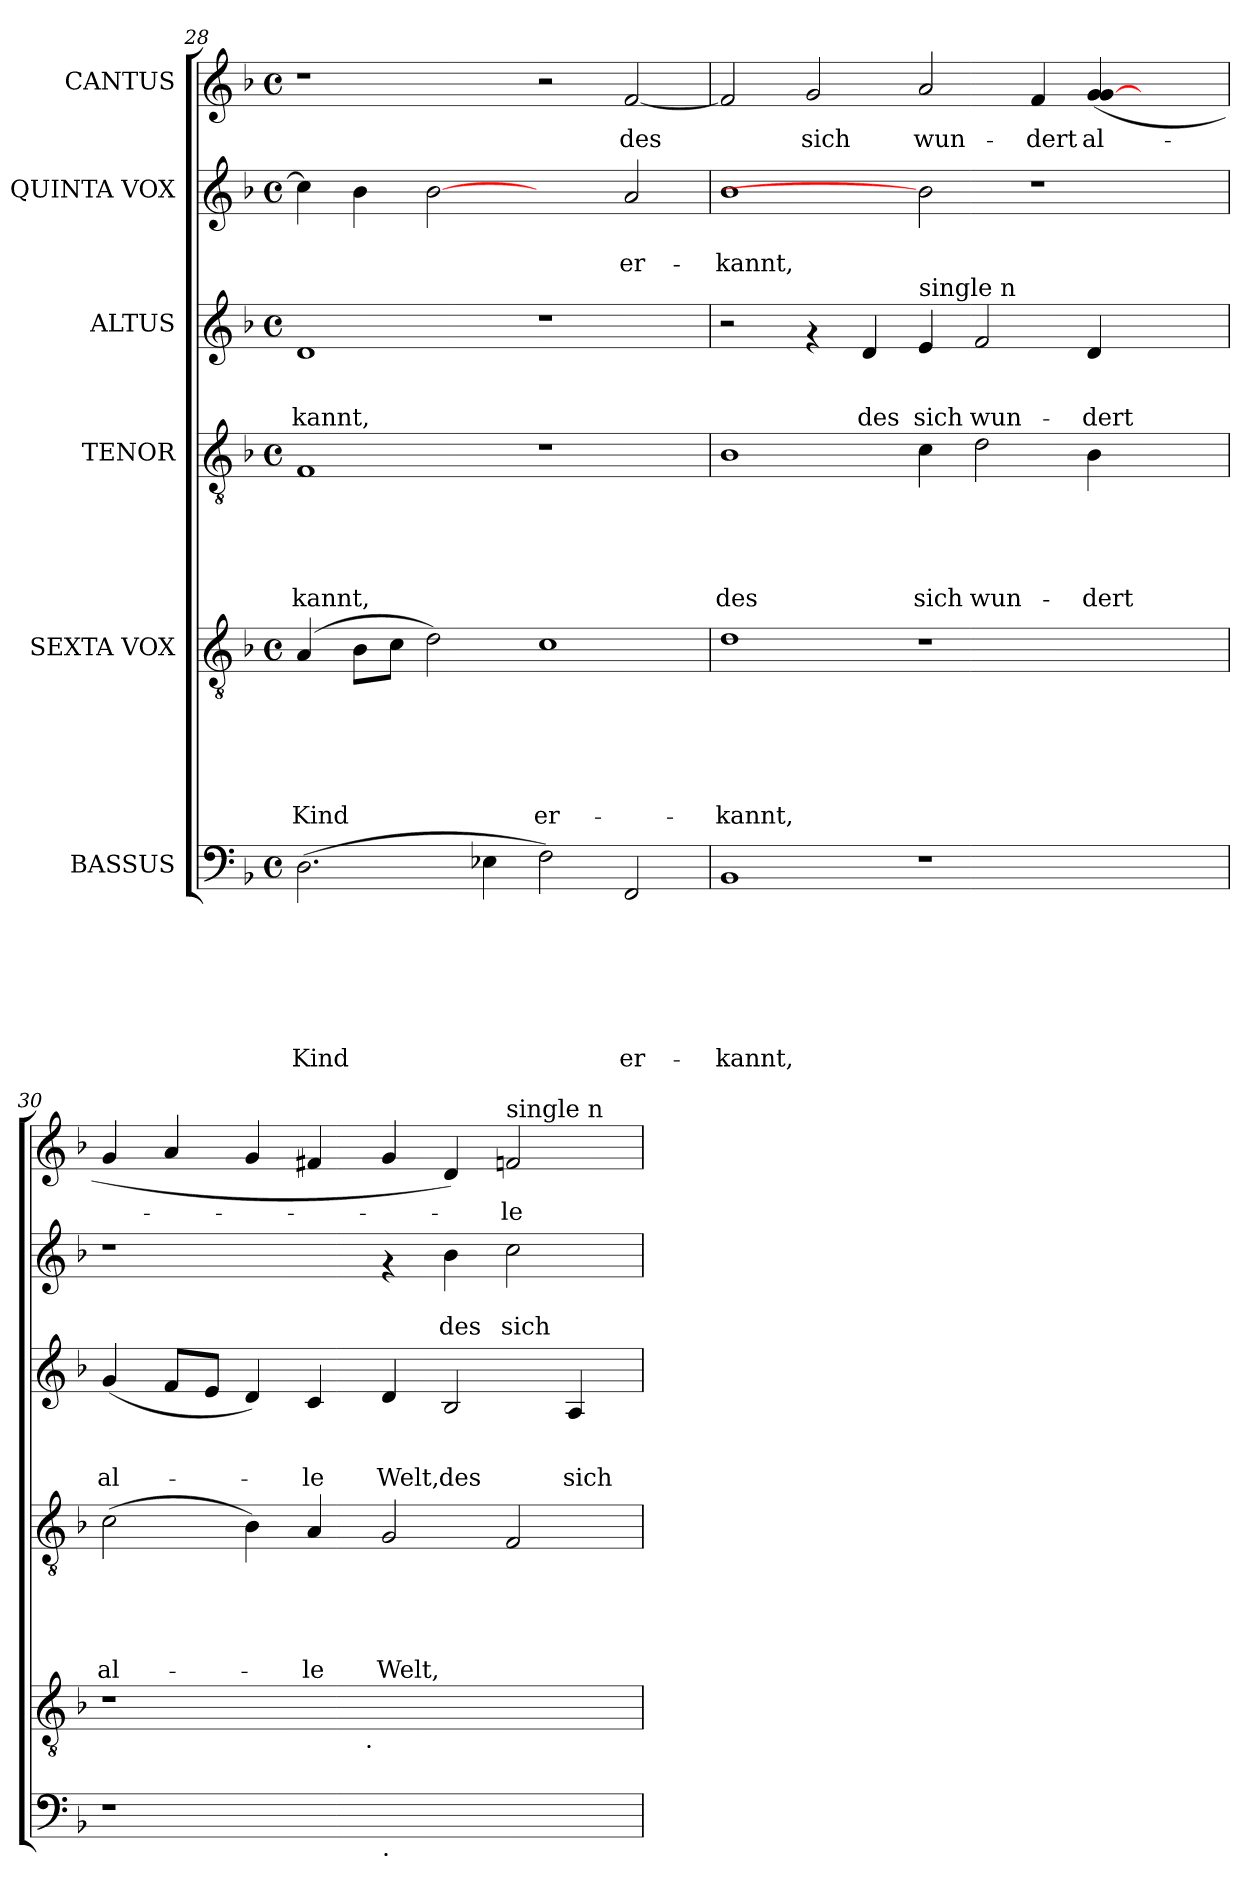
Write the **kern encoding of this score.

**kern	**text	**text	**text	**text	**text	**text	**text	**kern	**text	**text	**text	**text	**text	**text	**kern	**text	**text	**text	**text	**text	**kern	**text	**text	**text	**kern	**text	**text	**kern	**text
*part6	*part6	*part6	*part6	*part6	*part6	*part6	*part6	*part5	*part5	*part5	*part5	*part5	*part5	*part5	*part4	*part4	*part4	*part4	*part4	*part4	*part3	*part3	*part3	*part3	*part2	*part2	*part2	*part1	*part1
*staff6	*staff6	*staff6	*staff6	*staff6	*staff6	*staff6	*staff6	*staff5	*staff5	*staff5	*staff5	*staff5	*staff5	*staff5	*staff4	*staff4	*staff4	*staff4	*staff4	*staff4	*staff3	*staff3	*staff3	*staff3	*staff2	*staff2	*staff2	*staff1	*staff1
*I"BASSUS	*	*	*	*	*	*	*	*I"SEXTA VOX	*	*	*	*	*	*	*I"TENOR	*	*	*	*	*	*I"ALTUS	*	*	*	*I"QUINTA VOX	*	*	*I"CANTUS	*
*clefF4	*	*	*	*	*	*	*	*clefGv2	*	*	*	*	*	*	*clefGv2	*	*	*	*	*	*clefG2	*	*	*	*clefG2	*	*	*clefG2	*
*k[b-]	*	*	*	*	*	*	*	*k[b-]	*	*	*	*	*	*	*k[b-]	*	*	*	*	*	*k[b-]	*	*	*	*k[b-]	*	*	*k[b-]	*
*F:	*	*	*	*	*	*	*	*F:	*	*	*	*	*	*	*F:	*	*	*	*	*	*F:	*	*	*	*F:	*	*	*F:	*
*M4/4	*	*	*	*	*	*	*	*M4/4	*	*	*	*	*	*	*M4/4	*	*	*	*	*	*M4/4	*	*	*	*M4/4	*	*	*M4/4	*
*met(c)	*	*	*	*	*	*	*	*met(c)	*	*	*	*	*	*	*met(c)	*	*	*	*	*	*met(c)	*	*	*	*met(c)	*	*	*met(c)	*
=28	=28	=28	=28	=28	=28	=28	=28	=28	=28	=28	=28	=28	=28	=28	=28	=28	=28	=28	=28	=28	=28	=28	=28	=28	=28	=28	=28	=28	=28
!	!	!	!	!	!	!	!LO:LY:b	!	!	!	!	!	!	!LO:LY:b	!	!	!	!	!	!LO:LY:b	!	!	!	!LO:LY:b:rj	!	!	!	!	!
(>2.D\	.	.	.	.	.	.	Kind	(4A/	.	.	.	.	.	Kind	1F	.	.	.	.	-kannt,	1d	.	.	-kannt,	4cc\]	.	.	1r	.
.	.	.	.	.	.	.	.	8B-\L	.	.	.	.	.	.	.	.	.	.	.	.	.	.	.	.	4b-\	.	.	.	.
.	.	.	.	.	.	.	.	8c\J	.	.	.	.	.	.	.	.	.	.	.	.	.	.	.	.	.	.	.	.	.
.	.	.	.	.	.	.	.	2d\)	.	.	.	.	.	.	.	.	.	.	.	.	.	.	.	.	[2b-	.	.	.	.
4E-X\	.	.	.	.	.	.	.	.	.	.	.	.	.	.	.	.	.	.	.	.	.	.	.	.	.	.	.	.	.
!	!	!	!	!	!	!	!	!	!	!	!	!	!	!LO:LY:b	!	!	!	!	!	!	!	!	!	!	!	!	!	!	!
2F\)	.	.	.	.	.	.	.	1c	.	.	.	.	.	er-	1r	.	.	.	.	.	1r	.	.	.	2ryy	.	.	2r	.
!	!	!	!	!	!	!	!LO:LY:b	!	!	!	!	!	!	!	!	!	!	!	!	!	!	!	!	!	!	!	!LO:LY:b	!	!LO:LY:b
2FF/	.	.	.	.	.	.	er-	.	.	.	.	.	.	.	.	.	.	.	.	.	.	.	.	.	2a/	.	er-	[<2f/	des
!!LO:PB:g=z
=29	=29	=29	=29	=29	=29	=29	=29	=29	=29	=29	=29	=29	=29	=29	=29	=29	=29	=29	=29	=29	=29	=29	=29	=29	=29	=29	=29	=29	=29
!	!	!	!	!	!	!	!LO:LY:b	!	!	!	!	!	!	!LO:LY:b	!	!	!	!	!	!LO:LY:b	!	!	!	!	!	!	!LO:LY:b	!	!
1BB-	.	.	.	.	.	.	-kannt,	1d	.	.	.	.	.	-kannt,	1B-	.	.	.	.	des	2r	.	.	.	1b-	.	-kannt,	2f/]	.
!	!	!	!	!	!	!	!	!	!	!	!	!	!	!	!	!	!	!	!	!	!	!	!	!	!	!	!	!	!LO:LY:b
.	.	.	.	.	.	.	.	.	.	.	.	.	.	.	.	.	.	.	.	.	4rf	.	.	.	.	.	.	2g/	sich
!	!	!	!	!	!	!	!	!	!	!	!	!	!	!	!	!	!	!	!	!	!	!	!	!LO:LY:b:rj	!	!	!	!	!
.	.	.	.	.	.	.	.	.	.	.	.	.	.	.	.	.	.	.	.	.	4d/	.	.	des	.	.	.	.	.
!	!	!	!	!	!	!	!	!	!	!	!	!	!	!	!	!	!	!	!	!	!LO:TX:a:t=single n	!	!	!	!	!	!	!	!
!	!	!	!	!	!	!	!	!	!	!	!	!	!	!	!	!	!	!	!	!LO:LY:b	!	!	!	!LO:LY:b:rj	!	!	!	!	!LO:LY:b
1r	.	.	.	.	.	.	.	1r	.	.	.	.	.	.	4c\	.	.	.	.	sich	4e/	.	.	sich	2b-]	.	.	2a/	wun-
!	!	!	!	!	!	!	!	!	!	!	!	!	!	!	!	!	!	!	!	!LO:LY:b	!	!	!	!LO:LY:b:rj	!	!	!	!	!
.	.	.	.	.	.	.	.	.	.	.	.	.	.	.	2d\	.	.	.	.	wun-	2f/	.	.	wun-	.	.	.	.	.
!	!	!	!	!	!	!	!	!	!	!	!	!	!	!	!	!	!	!	!	!	!	!	!	!	!	!	!	!	!LO:LY:b
.	.	.	.	.	.	.	.	.	.	.	.	.	.	.	.	.	.	.	.	.	.	.	.	.	1r	.	.	4f/	-dert
!	!	!	!	!	!	!	!	!	!	!	!	!	!	!	!	!	!	!	!	!LO:LY:b	!	!	!	!LO:LY:b:rj	!	!	!	!	!LO:LY:b
.	.	.	.	.	.	.	.	.	.	.	.	.	.	.	4B-\	.	.	.	.	-dert	4d/	.	.	-dert	.	.	.	(<4g/ [<4g/	al-
2ryy	.	.	.	.	.	.	.	2ryy	.	.	.	.	.	.	2ryy	.	.	.	.	.	2ryy	.	.	.	.	.	.	2ryy	.
=30	=30	=30	=30	=30	=30	=30	=30	=30	=30	=30	=30	=30	=30	=30	=30	=30	=30	=30	=30	=30	=30	=30	=30	=30	=30	=30	=30	=30	=30
!	!	!	!	!	!	!	!	!	!	!	!	!	!	!	!	!	!	!	!	!LO:LY:b	!	!	!	!LO:LY:b:rj	!	!	!	!	!
*	*	*	*	*	*	*	*	*^	*	*	*	*	*	*	*	*	*	*	*	*	*	*	*	*	*	*	*	*	*
1r	.	.	.	.	.	.	.	1r	2ryy	.	.	.	.	.	.	(>2c\	.	.	.	.	al-	(<4g/	.	.	al-	1r	.	.	4g/	.
.	.	.	.	.	.	.	.	.	.	.	.	.	.	.	.	.	.	.	.	.	.	8f/L	.	.	.	.	.	.	4a/	.
.	.	.	.	.	.	.	.	.	.	.	.	.	.	.	.	.	.	.	.	.	.	8e/J	.	.	.	.	.	.	.	.
.	.	.	.	.	.	.	.	.	4...ryy	.	.	.	.	.	.	4B-\)	.	.	.	.	.	4d/)	.	.	.	.	.	.	4g/	.
!	!	!	!	!	!	!	!	!	!	!	!	!	!	!	!	!	!	!	!	!	!LO:LY:b	!	!	!	!LO:LY:b:rj	!	!	!	!	!
.	.	.	.	.	.	.	.	.	.	.	.	.	.	.	.	4A/	.	.	.	.	-le	4c/	.	.	-le	.	.	.	4f#X/	.
!	!	!	!	!	!	!	!	!	!LO:TX:b:t=.	!	!	!	!	!	!	!	!	!	!	!	!	!	!	!	!	!	!	!	!	!
.	.	.	.	.	.	.	.	.	1ryy	.	.	.	.	.	.	.	.	.	.	.	.	.	.	.	.	.	.	.	.	.
!LO:TX:b:t=.	!	!	!	!	!	!	!	!	!	!	!	!	!	!	!	!	!	!	!	!	!	!	!	!	!	!	!	!	!	!
!	!	!	!	!	!	!	!	!	!	!	!	!	!	!	!	!	!	!	!	!	!LO:LY:b	!	!	!	!LO:LY:b:rj	!	!	!	!	!
1ryy	.	.	.	.	.	.	.	1ryy	.	.	.	.	.	.	.	2G/	.	.	.	.	Welt,	4d/	.	.	Welt,	4rf	.	.	4g/	.
!	!	!	!	!	!	!	!	!	!	!	!	!	!	!	!	!	!	!	!	!	!	!	!	!	!LO:LY:b:rj	!	!	!LO:LY:b	!	!
.	.	.	.	.	.	.	.	.	.	.	.	.	.	.	.	.	.	.	.	.	.	2B-/	.	.	des	4b-\	.	des	4d/)	.
!	!	!	!	!	!	!	!	!	!	!	!	!	!	!	!	!	!	!	!	!	!	!	!	!	!	!	!	!	!LO:TX:a:t=single n	!
!	!	!	!	!	!	!	!	!	!	!	!	!	!	!	!	!	!	!	!	!	!	!	!	!	!	!	!	!LO:LY:b	!	!LO:LY:b
.	.	.	.	.	.	.	.	.	.	.	.	.	.	.	.	2F/	.	.	.	.	.	.	.	.	.	2cc\	.	sich	2f/	-le
!	!	!	!	!	!	!	!	!	!	!	!	!	!	!	!	!	!	!	!	!	!	!	!	!	!LO:LY:b:rj	!	!	!	!	!
.	.	.	.	.	.	.	.	.	.	.	.	.	.	.	.	.	.	.	.	.	.	4A/	.	.	sich	.	.	.	.	.
.	.	.	.	.	.	.	.	.	32ryy	.	.	.	.	.	.	.	.	.	.	.	.	.	.	.	.	.	.	.	.	.
*	*	*	*	*	*	*	*	*v	*v	*	*	*	*	*	*	*	*	*	*	*	*	*	*	*	*	*	*	*	*	*
=	=	=	=	=	=	=	=	=	=	=	=	=	=	=	=	=	=	=	=	=	=	=	=	=	=	=	=	=	=
*-	*-	*-	*-	*-	*-	*-	*-	*-	*-	*-	*-	*-	*-	*-	*-	*-	*-	*-	*-	*-	*-	*-	*-	*-	*-	*-	*-	*-	*-
